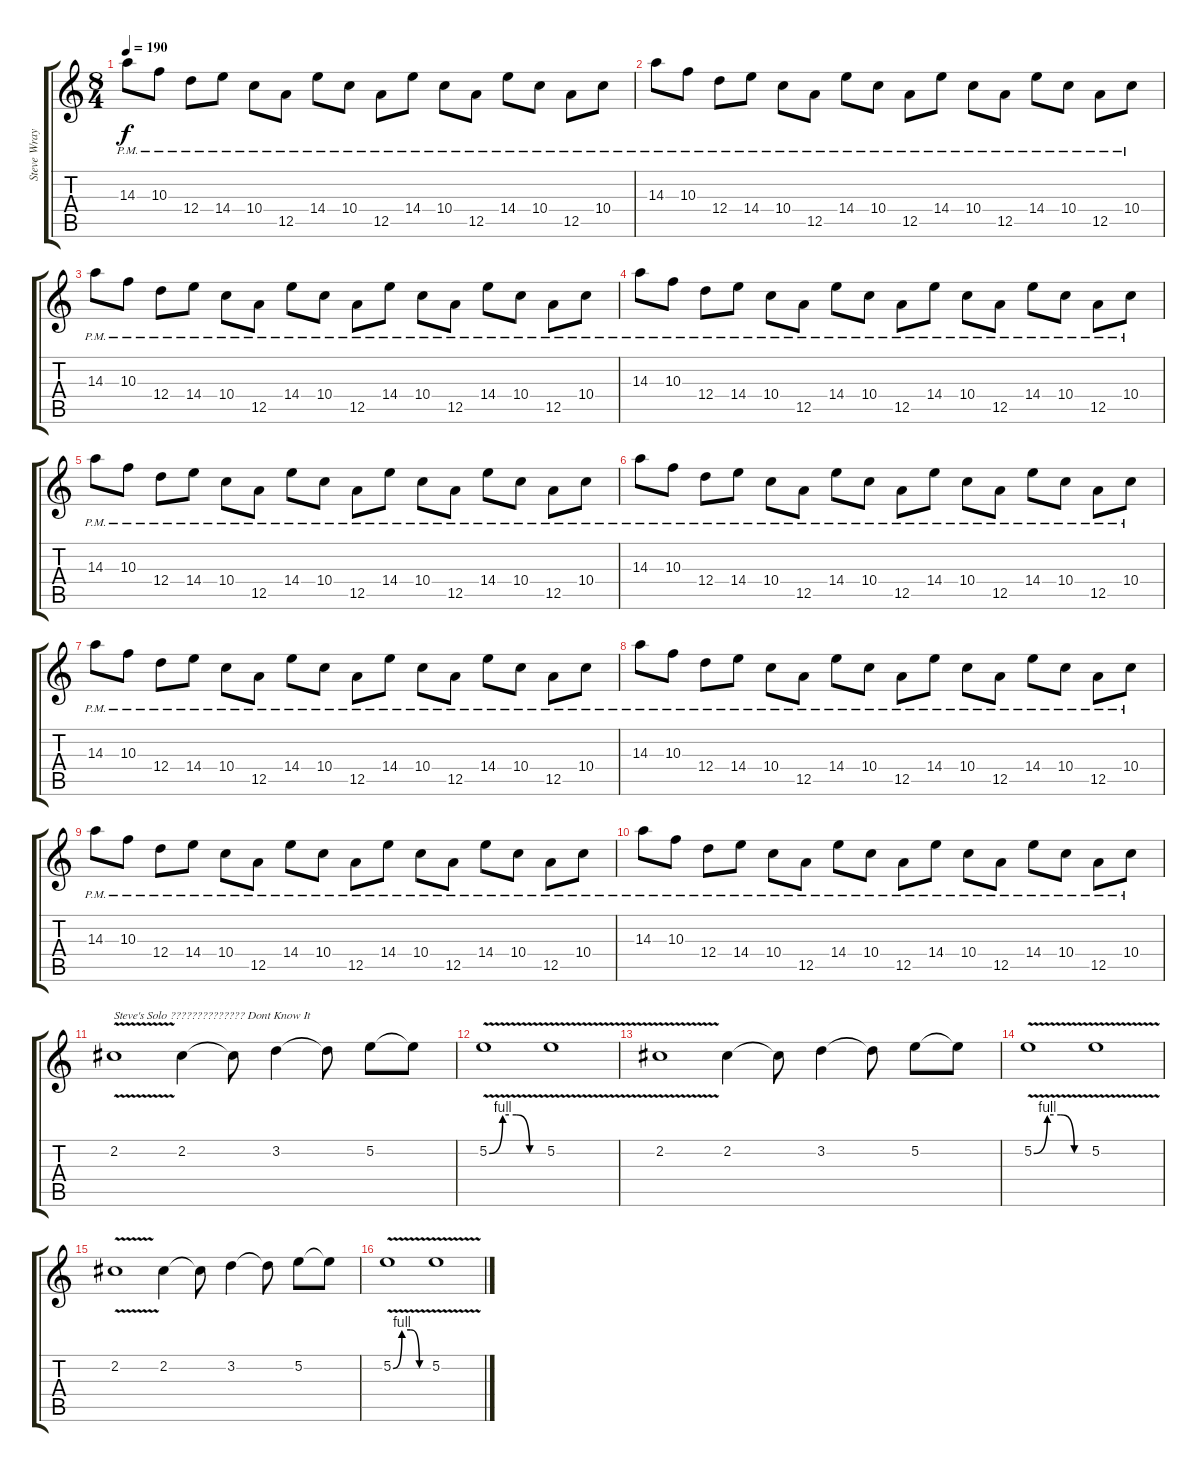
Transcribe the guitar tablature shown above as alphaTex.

\track ("Steve Wray" "Steve Wray") {instrument distortionguitar}
\staff {score tabs}
\tuning (E4 B3 G3 D3 A2 D2) {hide}
\ts (8 4)
\tempo 190
\clef g2
\ks c
14.3{pm}.8{dy f} 10.3{pm}.8 12.4{pm}.8 14.4{pm}.8 10.4{pm}.8 12.5{pm}.8 14.4{pm}.8 10.4{pm}.8 12.5{pm}.8 14.4{pm}.8 10.4{pm}.8 12.5{pm}.8 14.4{pm}.8 10.4{pm}.8 12.5{pm}.8 10.4{pm}.8 |
14.3{pm}.8 10.3{pm}.8 12.4{pm}.8 14.4{pm}.8 10.4{pm}.8 12.5{pm}.8 14.4{pm}.8 10.4{pm}.8 12.5{pm}.8 14.4{pm}.8 10.4{pm}.8 12.5{pm}.8 14.4{pm}.8 10.4{pm}.8 12.5{pm}.8 10.4{pm}.8 |
14.3{pm}.8 10.3{pm}.8 12.4{pm}.8 14.4{pm}.8 10.4{pm}.8 12.5{pm}.8 14.4{pm}.8 10.4{pm}.8 12.5{pm}.8 14.4{pm}.8 10.4{pm}.8 12.5{pm}.8 14.4{pm}.8 10.4{pm}.8 12.5{pm}.8 10.4{pm}.8 |
14.3{pm}.8 10.3{pm}.8 12.4{pm}.8 14.4{pm}.8 10.4{pm}.8 12.5{pm}.8 14.4{pm}.8 10.4{pm}.8 12.5{pm}.8 14.4{pm}.8 10.4{pm}.8 12.5{pm}.8 14.4{pm}.8 10.4{pm}.8 12.5{pm}.8 10.4{pm}.8 |
14.3{pm}.8 10.3{pm}.8 12.4{pm}.8 14.4{pm}.8 10.4{pm}.8 12.5{pm}.8 14.4{pm}.8 10.4{pm}.8 12.5{pm}.8 14.4{pm}.8 10.4{pm}.8 12.5{pm}.8 14.4{pm}.8 10.4{pm}.8 12.5{pm}.8 10.4{pm}.8 |
14.3{pm}.8 10.3{pm}.8 12.4{pm}.8 14.4{pm}.8 10.4{pm}.8 12.5{pm}.8 14.4{pm}.8 10.4{pm}.8 12.5{pm}.8 14.4{pm}.8 10.4{pm}.8 12.5{pm}.8 14.4{pm}.8 10.4{pm}.8 12.5{pm}.8 10.4{pm}.8 |
14.3{pm}.8 10.3{pm}.8 12.4{pm}.8 14.4{pm}.8 10.4{pm}.8 12.5{pm}.8 14.4{pm}.8 10.4{pm}.8 12.5{pm}.8 14.4{pm}.8 10.4{pm}.8 12.5{pm}.8 14.4{pm}.8 10.4{pm}.8 12.5{pm}.8 10.4{pm}.8 |
14.3{pm}.8 10.3{pm}.8 12.4{pm}.8 14.4{pm}.8 10.4{pm}.8 12.5{pm}.8 14.4{pm}.8 10.4{pm}.8 12.5{pm}.8 14.4{pm}.8 10.4{pm}.8 12.5{pm}.8 14.4{pm}.8 10.4{pm}.8 12.5{pm}.8 10.4{pm}.8 |
14.3{pm}.8 10.3{pm}.8 12.4{pm}.8 14.4{pm}.8 10.4{pm}.8 12.5{pm}.8 14.4{pm}.8 10.4{pm}.8 12.5{pm}.8 14.4{pm}.8 10.4{pm}.8 12.5{pm}.8 14.4{pm}.8 10.4{pm}.8 12.5{pm}.8 10.4{pm}.8 |
14.3{pm}.8 10.3{pm}.8 12.4{pm}.8 14.4{pm}.8 10.4{pm}.8 12.5{pm}.8 14.4{pm}.8 10.4{pm}.8 12.5{pm}.8 14.4{pm}.8 10.4{pm}.8 12.5{pm}.8 14.4{pm}.8 10.4{pm}.8 12.5{pm}.8 10.4{pm}.8 |
2.2{v}.1{txt "Steve's Solo ?????????????? Dont Know It"} 2.2.4 2.2{t}.8 3.2.4 3.2{t}.8 5.2.8 5.2{t}.8 |
5.2{be (custom 0 0 15 4 30 4 45 0 60 0) v}.1 5.2{v}.1 |
2.2{v}.1 2.2.4 2.2{t}.8 3.2.4 3.2{t}.8 5.2.8 5.2{t}.8 |
5.2{be (custom 0 0 15 4 30 4 45 0 60 0) v}.1 5.2{v}.1 |
2.2{v}.1 2.2.4 2.2{t}.8 3.2.4 3.2{t}.8 5.2.8 5.2{t}.8 |
5.2{be (custom 0 0 15 4 30 4 45 0 60 0) v}.1 5.2{v}.1
